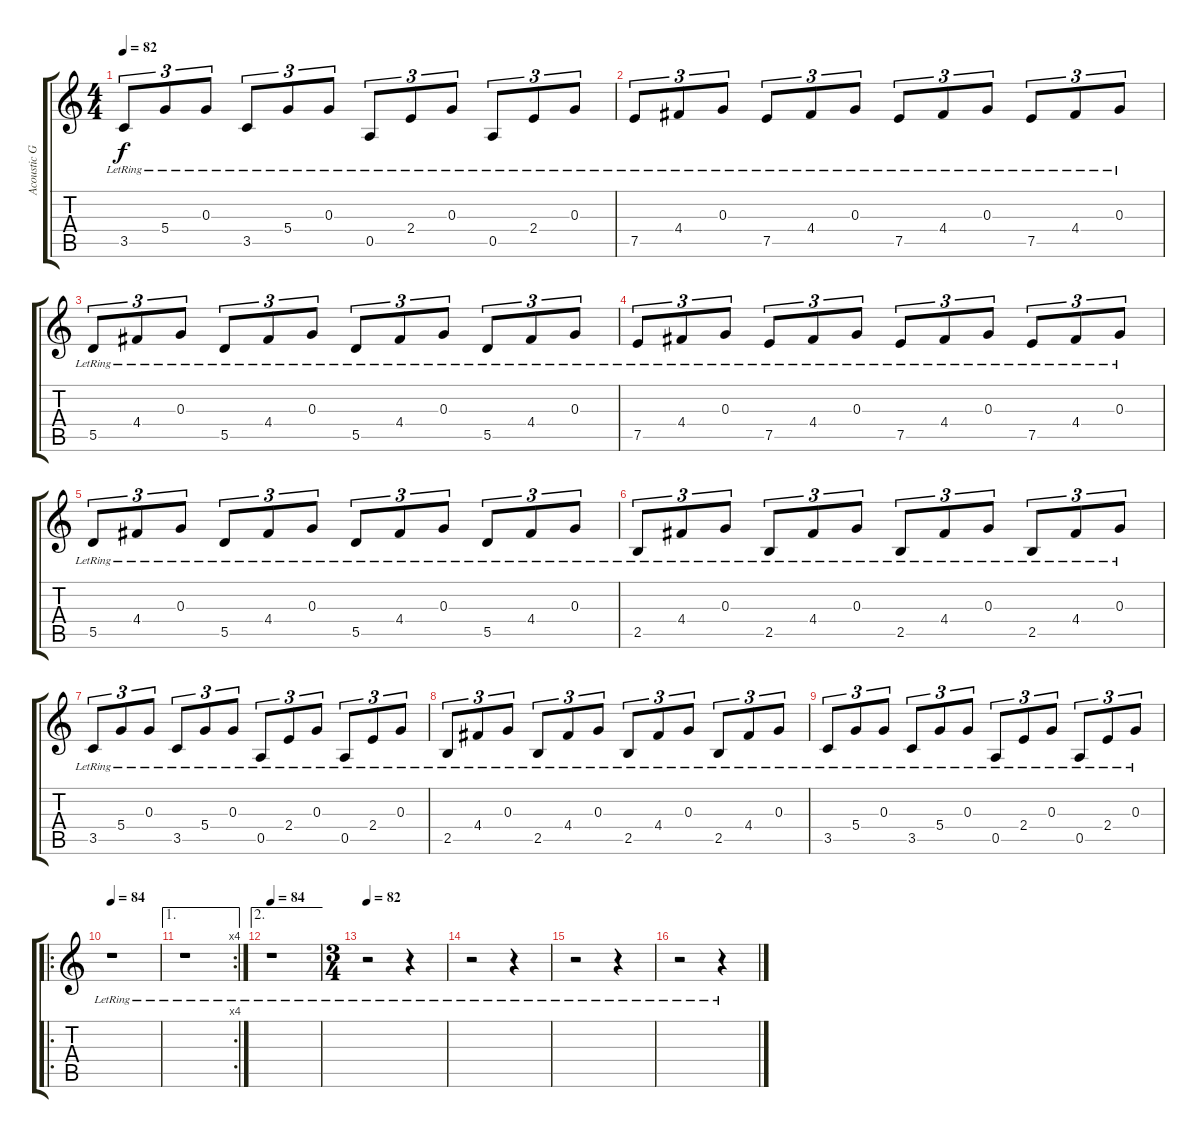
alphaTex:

\track ("Acoustic Guitar" "Acoustic G") {instrument acousticguitarsteel}
\staff {score tabs}
\tuning (E4 B3 G3 D3 A2 E2) {hide}
\ts (4 4)
\tempo 82
\clef g2
\ks c
3.5{lr}.8{tu (3 2) dy f} 5.4{lr}.8{tu (3 2)} 0.3{lr}.8{tu (3 2)} 3.5{lr}.8{tu (3 2)} 5.4{lr}.8{tu (3 2)} 0.3{lr}.8{tu (3 2)} 0.5{lr}.8{tu (3 2)} 2.4{lr}.8{tu (3 2)} 0.3{lr}.8{tu (3 2)} 0.5{lr}.8{tu (3 2)} 2.4{lr}.8{tu (3 2)} 0.3{lr}.8{tu (3 2)} |
7.5{lr}.8{tu (3 2)} 4.4{lr}.8{tu (3 2)} 0.3{lr}.8{tu (3 2)} 7.5{lr}.8{tu (3 2)} 4.4{lr}.8{tu (3 2)} 0.3{lr}.8{tu (3 2)} 7.5{lr}.8{tu (3 2)} 4.4{lr}.8{tu (3 2)} 0.3{lr}.8{tu (3 2)} 7.5{lr}.8{tu (3 2)} 4.4{lr}.8{tu (3 2)} 0.3{lr}.8{tu (3 2)} |
5.5{lr}.8{tu (3 2)} 4.4{lr}.8{tu (3 2)} 0.3{lr}.8{tu (3 2)} 5.5{lr}.8{tu (3 2)} 4.4{lr}.8{tu (3 2)} 0.3{lr}.8{tu (3 2)} 5.5{lr}.8{tu (3 2)} 4.4{lr}.8{tu (3 2)} 0.3{lr}.8{tu (3 2)} 5.5{lr}.8{tu (3 2)} 4.4{lr}.8{tu (3 2)} 0.3{lr}.8{tu (3 2)} |
7.5{lr}.8{tu (3 2)} 4.4{lr}.8{tu (3 2)} 0.3{lr}.8{tu (3 2)} 7.5{lr}.8{tu (3 2)} 4.4{lr}.8{tu (3 2)} 0.3{lr}.8{tu (3 2)} 7.5{lr}.8{tu (3 2)} 4.4{lr}.8{tu (3 2)} 0.3{lr}.8{tu (3 2)} 7.5{lr}.8{tu (3 2)} 4.4{lr}.8{tu (3 2)} 0.3{lr}.8{tu (3 2)} |
5.5{lr}.8{tu (3 2)} 4.4{lr}.8{tu (3 2)} 0.3{lr}.8{tu (3 2)} 5.5{lr}.8{tu (3 2)} 4.4{lr}.8{tu (3 2)} 0.3{lr}.8{tu (3 2)} 5.5{lr}.8{tu (3 2)} 4.4{lr}.8{tu (3 2)} 0.3{lr}.8{tu (3 2)} 5.5{lr}.8{tu (3 2)} 4.4{lr}.8{tu (3 2)} 0.3{lr}.8{tu (3 2)} |
2.5{lr}.8{tu (3 2)} 4.4{lr}.8{tu (3 2)} 0.3{lr}.8{tu (3 2)} 2.5{lr}.8{tu (3 2)} 4.4{lr}.8{tu (3 2)} 0.3{lr}.8{tu (3 2)} 2.5{lr}.8{tu (3 2)} 4.4{lr}.8{tu (3 2)} 0.3{lr}.8{tu (3 2)} 2.5{lr}.8{tu (3 2)} 4.4{lr}.8{tu (3 2)} 0.3{lr}.8{tu (3 2)} |
3.5{lr}.8{tu (3 2)} 5.4{lr}.8{tu (3 2)} 0.3{lr}.8{tu (3 2)} 3.5{lr}.8{tu (3 2)} 5.4{lr}.8{tu (3 2)} 0.3{lr}.8{tu (3 2)} 0.5{lr}.8{tu (3 2)} 2.4{lr}.8{tu (3 2)} 0.3{lr}.8{tu (3 2)} 0.5{lr}.8{tu (3 2)} 2.4{lr}.8{tu (3 2)} 0.3{lr}.8{tu (3 2)} |
2.5{lr}.8{tu (3 2)} 4.4{lr}.8{tu (3 2)} 0.3{lr}.8{tu (3 2)} 2.5{lr}.8{tu (3 2)} 4.4{lr}.8{tu (3 2)} 0.3{lr}.8{tu (3 2)} 2.5{lr}.8{tu (3 2)} 4.4{lr}.8{tu (3 2)} 0.3{lr}.8{tu (3 2)} 2.5{lr}.8{tu (3 2)} 4.4{lr}.8{tu (3 2)} 0.3{lr}.8{tu (3 2)} |
3.5{lr}.8{tu (3 2)} 5.4{lr}.8{tu (3 2)} 0.3{lr}.8{tu (3 2)} 3.5{lr}.8{tu (3 2)} 5.4{lr}.8{tu (3 2)} 0.3{lr}.8{tu (3 2)} 0.5{lr}.8{tu (3 2)} 2.4{lr}.8{tu (3 2)} 0.3{lr}.8{tu (3 2)} 0.5{lr}.8{tu (3 2)} 2.4{lr}.8{tu (3 2)} 0.3{lr}.8{tu (3 2)} |
\ro
\tempo 84
r.1 |
\ae 1
\rc 4
r.1 |
\ae 2
\tempo 84
r.1 |
\ts (3 4)
\tempo 82
r.2 r.4 |
r.2 r.4 |
r.2 r.4 |
r.2 r.4
